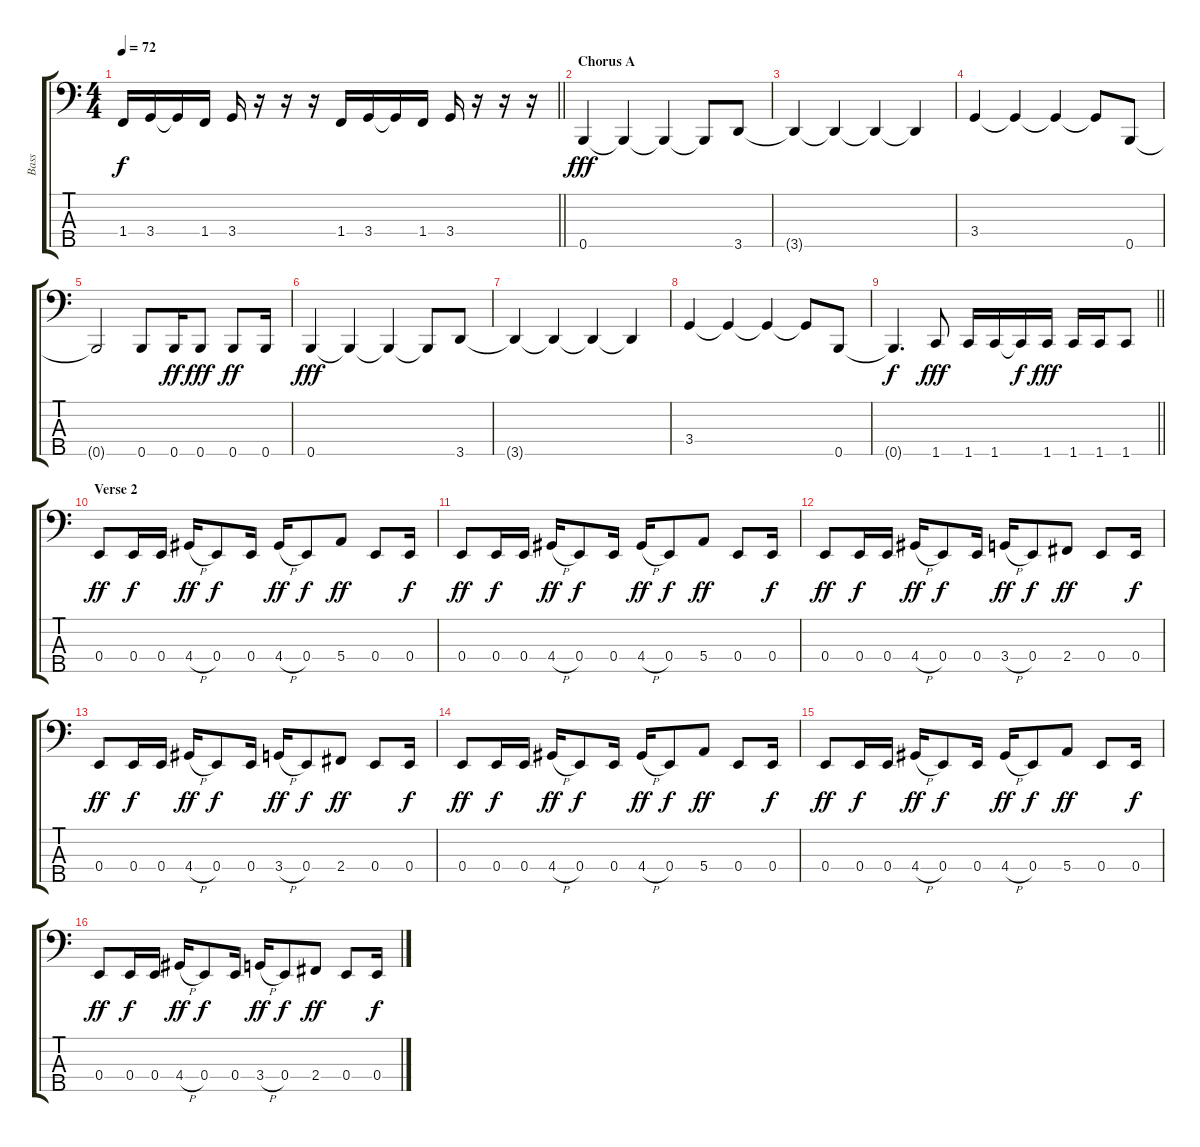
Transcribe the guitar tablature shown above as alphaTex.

\track ("Bass" "Bass") {instrument electricbassfinger}
\staff {score tabs}
\tuning (G2 D2 A1 E1 B0) {hide}
\ts (4 4)
\tempo 72
\clef f4
\barLineRight lightlight
\ks c
1.4.16{dy f} 3.4.16 3.4{t}.16 1.4.16 3.4.16 r.16 r.16 r.16 1.4.16 3.4.16 3.4{t}.16 1.4.16 3.4.16 r.16 r.16 r.16 |
\section ("" "Chorus A")
0.5.4{dy fff} 0.5{t}.4 0.5{t}.4 0.5{t}.8 3.5.8 |
3.5{t}.4 3.5{t}.4 3.5{t}.4 3.5{t}.4 |
3.4.4 3.4{t}.4 3.4{t}.4 3.4{t}.8 0.5.8 |
0.5{t}.2 0.5.8 0.5.16{dy ff} 0.5.8{dy fff} 0.5.8{dy ff} 0.5.16 |
0.5.4{dy fff} 0.5{t}.4 0.5{t}.4 0.5{t}.8 3.5.8 |
3.5{t}.4 3.5{t}.4 3.5{t}.4 3.5{t}.4 |
3.4.4 3.4{t}.4 3.4{t}.4 3.4{t}.8 0.5.8 |
\barLineRight lightlight
0.5{t}.4{d dy f} 1.5.8{dy fff} 1.5.16 1.5.16 1.5{t}.16{dy f} 1.5.16{dy fff} 1.5.16 1.5.16 1.5.8 |
\section ("" "Verse 2")
0.4.8{dy ff} 0.4.16{dy f} 0.4.16 4.4{h}.16{dy ff} 0.4.8{dy f} 0.4.16 4.4{h}.16{dy ff} 0.4.8{dy f} 5.4.8{dy ff} 0.4.8 0.4.16{dy f} |
0.4.8{dy ff} 0.4.16{dy f} 0.4.16 4.4{h}.16{dy ff} 0.4.8{dy f} 0.4.16 4.4{h}.16{dy ff} 0.4.8{dy f} 5.4.8{dy ff} 0.4.8 0.4.16{dy f} |
0.4.8{dy ff} 0.4.16{dy f} 0.4.16 4.4{h}.16{dy ff} 0.4.8{dy f} 0.4.16 3.4{h}.16{dy ff} 0.4.8{dy f} 2.4.8{dy ff} 0.4.8 0.4.16{dy f} |
0.4.8{dy ff} 0.4.16{dy f} 0.4.16 4.4{h}.16{dy ff} 0.4.8{dy f} 0.4.16 3.4{h}.16{dy ff} 0.4.8{dy f} 2.4.8{dy ff} 0.4.8 0.4.16{dy f} |
0.4.8{dy ff} 0.4.16{dy f} 0.4.16 4.4{h}.16{dy ff} 0.4.8{dy f} 0.4.16 4.4{h}.16{dy ff} 0.4.8{dy f} 5.4.8{dy ff} 0.4.8 0.4.16{dy f} |
0.4.8{dy ff} 0.4.16{dy f} 0.4.16 4.4{h}.16{dy ff} 0.4.8{dy f} 0.4.16 4.4{h}.16{dy ff} 0.4.8{dy f} 5.4.8{dy ff} 0.4.8 0.4.16{dy f} |
0.4.8{dy ff} 0.4.16{dy f} 0.4.16 4.4{h}.16{dy ff} 0.4.8{dy f} 0.4.16 3.4{h}.16{dy ff} 0.4.8{dy f} 2.4.8{dy ff} 0.4.8 0.4.16{dy f}
